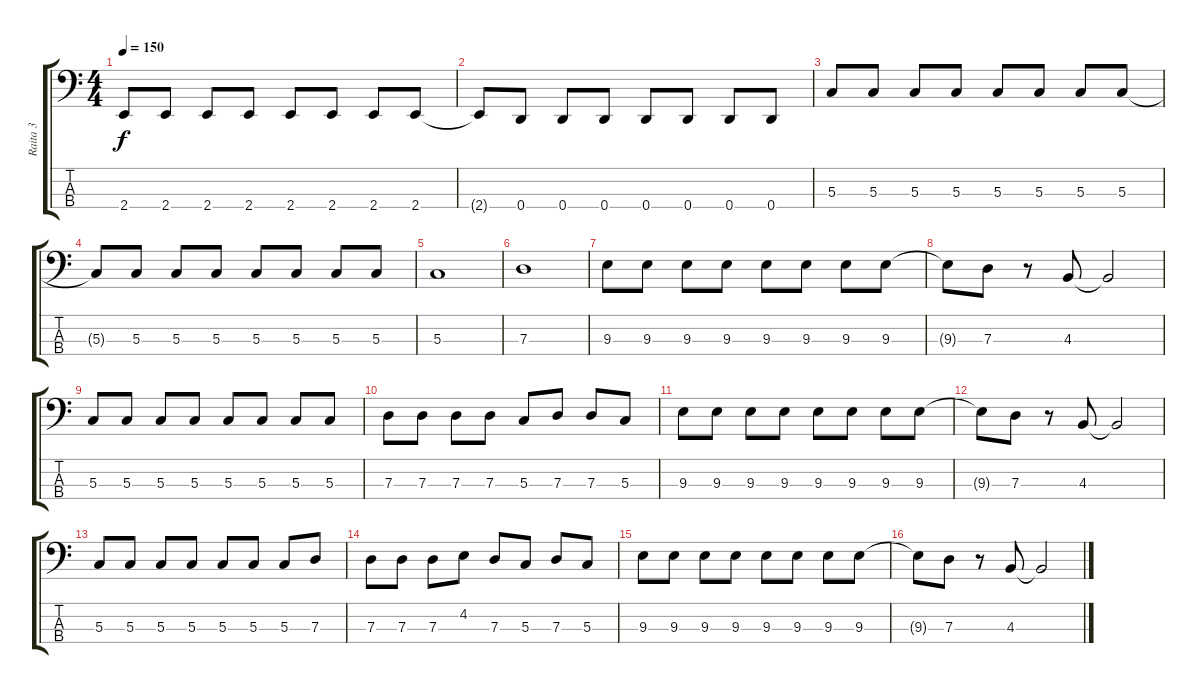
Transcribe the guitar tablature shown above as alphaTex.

\track ("Raita 3" "Raita 3") {instrument electricbassfinger}
\staff {score tabs}
\tuning (F2 C2 G1 D1) {hide}
\ts (4 4)
\tempo 150
\clef f4
\ks c
2.4.8{dy f} 2.4.8 2.4.8 2.4.8 2.4.8 2.4.8 2.4.8 2.4.8 |
2.4{t}.8 0.4.8 0.4.8 0.4.8 0.4.8 0.4.8 0.4.8 0.4.8 |
5.3.8 5.3.8 5.3.8 5.3.8 5.3.8 5.3.8 5.3.8 5.3.8 |
5.3{t}.8 5.3.8 5.3.8 5.3.8 5.3.8 5.3.8 5.3.8 5.3.8 |
5.3.1 |
7.3.1 |
9.3.8 9.3.8 9.3.8 9.3.8 9.3.8 9.3.8 9.3.8 9.3.8 |
9.3{t}.8 7.3.8 r.8 4.3.8 4.3{t}.2 |
5.3.8 5.3.8 5.3.8 5.3.8 5.3.8 5.3.8 5.3.8 5.3.8 |
7.3.8 7.3.8 7.3.8 7.3.8 5.3.8 7.3.8 7.3.8 5.3.8 |
9.3.8 9.3.8 9.3.8 9.3.8 9.3.8 9.3.8 9.3.8 9.3.8 |
9.3{t}.8 7.3.8 r.8 4.3.8 4.3{t}.2 |
5.3.8 5.3.8 5.3.8 5.3.8 5.3.8 5.3.8 5.3.8 7.3.8 |
7.3.8 7.3.8 7.3.8 4.2.8 7.3.8 5.3.8 7.3.8 5.3.8 |
9.3.8 9.3.8 9.3.8 9.3.8 9.3.8 9.3.8 9.3.8 9.3.8 |
9.3{t}.8 7.3.8 r.8 4.3.8 4.3{t}.2
